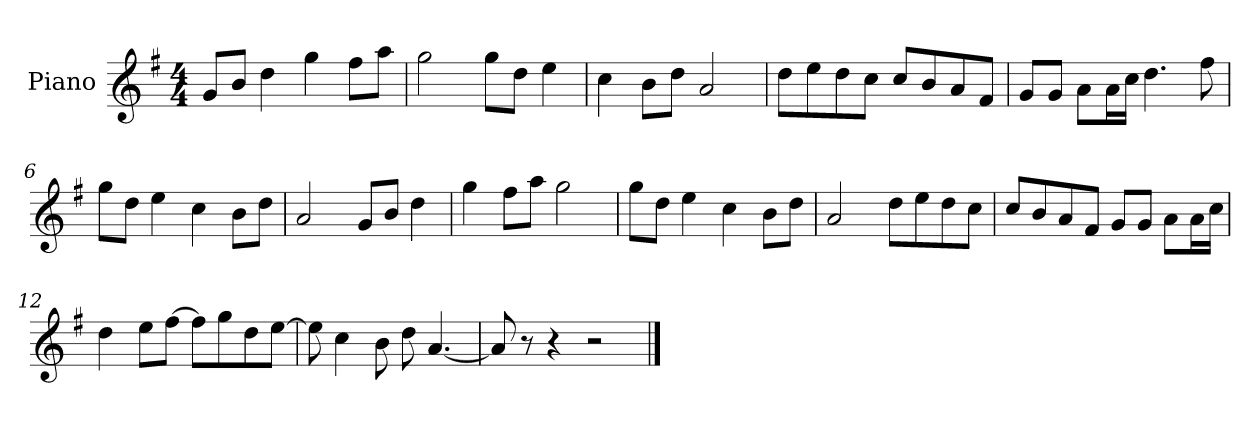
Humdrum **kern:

**kern
*part1
*staff1
*I"Piano
*I'P-no
*clefG2
*k[f#]
*M4/4
*MM90
=1
8g/L
8b/J
4dd\
4gg\
8ff#\L
8aa\J
=2
2gg\
8gg\L
8dd\J
4ee\
=3
4cc\
8b\L
8dd\J
2a/
=4
8dd\L
8ee\
8dd\
8cc\J
8cc/L
8b/
8a/
8f#/J
=5
8g/L
8g/J
8a\L
16a\L
16cc\JJ
4.dd\
8ff#\
=6
8gg\L
8dd\J
4ee\
4cc\
8b\L
8dd\J
!!LO:LB:g=z
=7
2a/
8g/L
8b/J
4dd\
=8
4gg\
8ff#\L
8aa\J
2gg\
=9
8gg\L
8dd\J
4ee\
4cc\
8b\L
8dd\J
=10
2a/
8dd\L
8ee\
8dd\
8cc\J
=11
8cc/L
8b/
8a/
8f#/J
8g/L
8g/J
8a\L
16a\L
16cc\JJ
=12
4dd\
8ee\L
[8ff#\J
8ff#\L]
8gg\
8dd\
[8ee\J
=13
8ee\]
4cc\
8b\
8dd\
[4.a/
!!LO:LB:g=z
=14
8a/]
8r
4r
2r
==
*-
